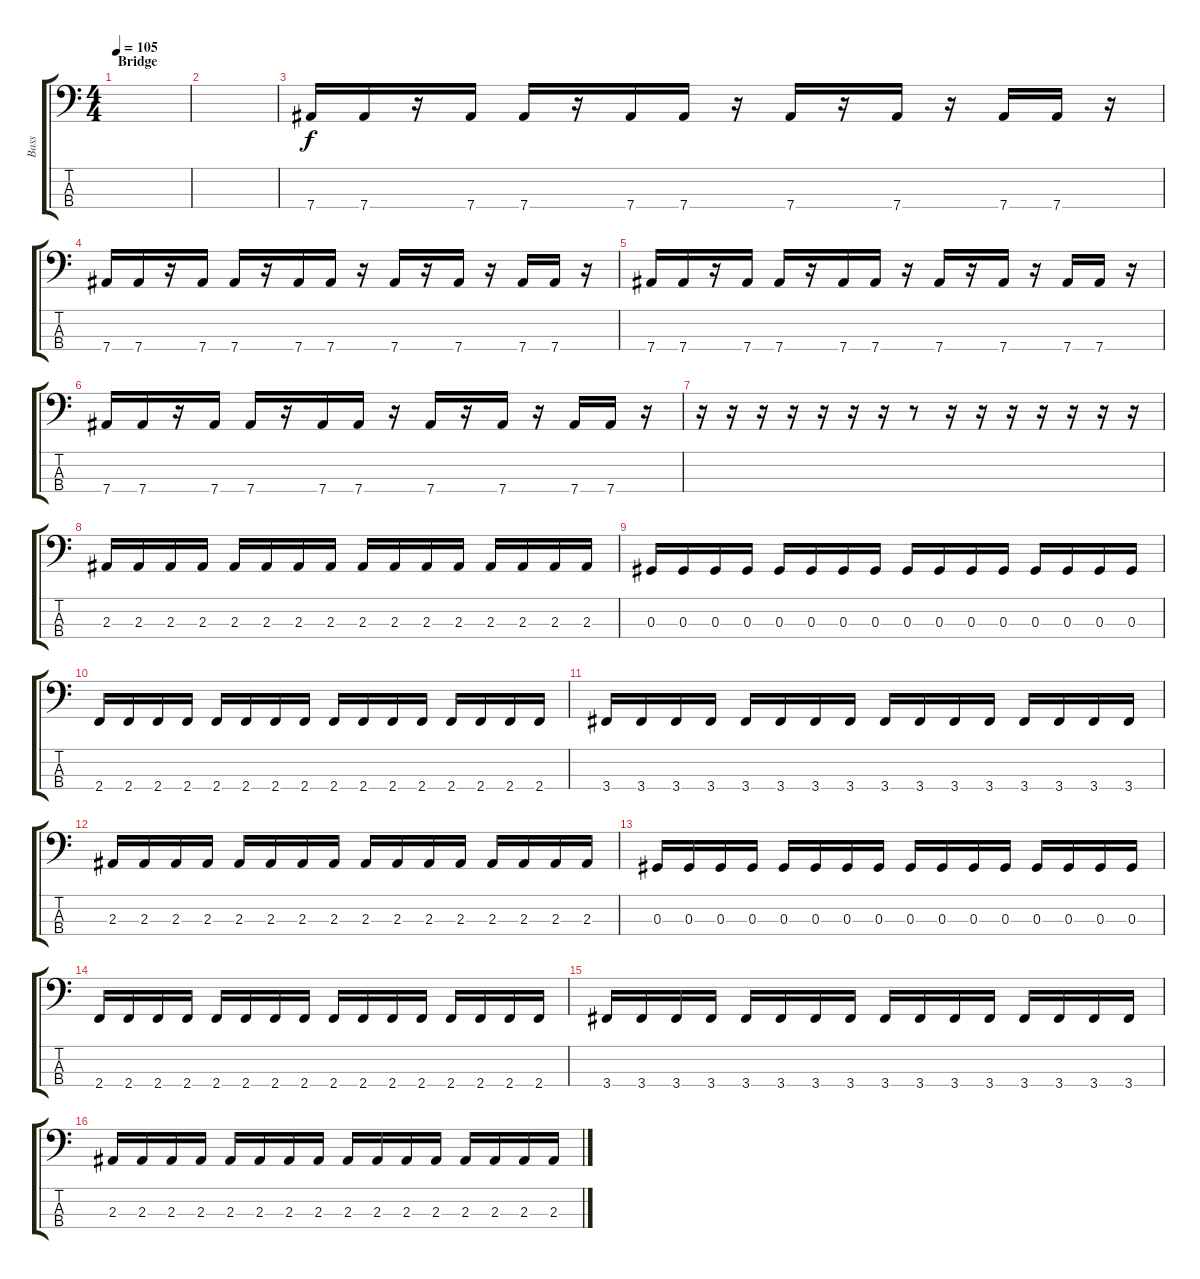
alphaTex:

\track ("Bass" "Bass") {instrument electricbasspick}
\staff {score tabs}
\tuning (Gb2 Db2 Ab1 Eb1) {hide}
\ts (4 4)
\section ("" "Bridge")
\tempo 105
\clef f4
\ks c
|
|
7.4.16 7.4.16 r.16 7.4.16 7.4.16 r.16 7.4.16 7.4.16 r.16 7.4.16 r.16 7.4.16 r.16 7.4.16 7.4.16 r.16 |
7.4.16 7.4.16 r.16 7.4.16 7.4.16 r.16 7.4.16 7.4.16 r.16 7.4.16 r.16 7.4.16 r.16 7.4.16 7.4.16 r.16 |
7.4.16 7.4.16 r.16 7.4.16 7.4.16 r.16 7.4.16 7.4.16 r.16 7.4.16 r.16 7.4.16 r.16 7.4.16 7.4.16 r.16 |
7.4.16 7.4.16 r.16 7.4.16 7.4.16 r.16 7.4.16 7.4.16 r.16 7.4.16 r.16 7.4.16 r.16 7.4.16 7.4.16 r.16 |
r.16 r.16 r.16 r.16 r.16 r.16 r.16 r.8 r.16 r.16 r.16 r.16 r.16 r.16 r.16 |
2.3.16 2.3.16 2.3.16 2.3.16 2.3.16 2.3.16 2.3.16 2.3.16 2.3.16 2.3.16 2.3.16 2.3.16 2.3.16 2.3.16 2.3.16 2.3.16 |
0.3.16 0.3.16 0.3.16 0.3.16 0.3.16 0.3.16 0.3.16 0.3.16 0.3.16 0.3.16 0.3.16 0.3.16 0.3.16 0.3.16 0.3.16 0.3.16 |
2.4.16 2.4.16 2.4.16 2.4.16 2.4.16 2.4.16 2.4.16 2.4.16 2.4.16 2.4.16 2.4.16 2.4.16 2.4.16 2.4.16 2.4.16 2.4.16 |
3.4.16 3.4.16 3.4.16 3.4.16 3.4.16 3.4.16 3.4.16 3.4.16 3.4.16 3.4.16 3.4.16 3.4.16 3.4.16 3.4.16 3.4.16 3.4.16 |
2.3.16 2.3.16 2.3.16 2.3.16 2.3.16 2.3.16 2.3.16 2.3.16 2.3.16 2.3.16 2.3.16 2.3.16 2.3.16 2.3.16 2.3.16 2.3.16 |
0.3.16 0.3.16 0.3.16 0.3.16 0.3.16 0.3.16 0.3.16 0.3.16 0.3.16 0.3.16 0.3.16 0.3.16 0.3.16 0.3.16 0.3.16 0.3.16 |
2.4.16 2.4.16 2.4.16 2.4.16 2.4.16 2.4.16 2.4.16 2.4.16 2.4.16 2.4.16 2.4.16 2.4.16 2.4.16 2.4.16 2.4.16 2.4.16 |
3.4.16 3.4.16 3.4.16 3.4.16 3.4.16 3.4.16 3.4.16 3.4.16 3.4.16 3.4.16 3.4.16 3.4.16 3.4.16 3.4.16 3.4.16 3.4.16 |
2.3.16 2.3.16 2.3.16 2.3.16 2.3.16 2.3.16 2.3.16 2.3.16 2.3.16 2.3.16 2.3.16 2.3.16 2.3.16 2.3.16 2.3.16 2.3.16
